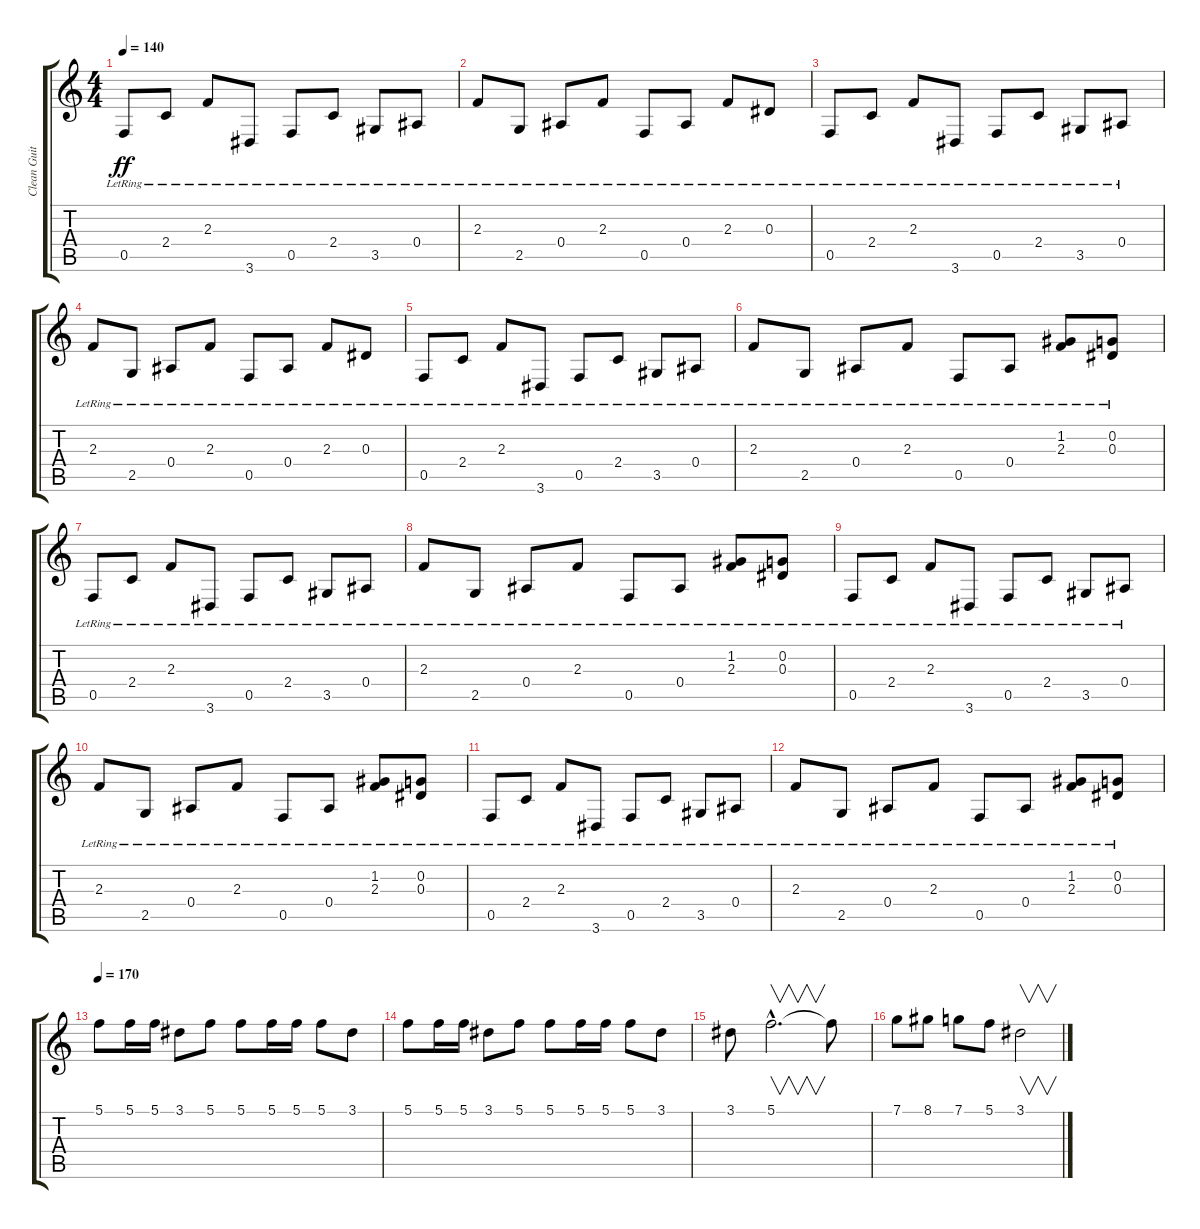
\track ("Clean Guitar" "Clean Guit") {instrument electricguitarjazz}
\staff {score tabs}
\tuning (C4 G3 Eb3 Bb2 F2 C2) {hide}
\ts (4 4)
\tempo 140
\clef g2
\ks c
0.5{lr}.8{dy ff} 2.4{lr}.8 2.3{lr}.8 3.6{lr}.8 0.5{lr}.8 2.4{lr}.8 3.5{lr}.8 0.4{lr}.8 |
2.3{lr}.8 2.5{lr}.8 0.4{lr}.8 2.3{lr}.8 0.5{lr}.8 0.4{lr}.8 2.3{lr}.8 0.3{lr}.8 |
0.5{lr}.8 2.4{lr}.8 2.3{lr}.8 3.6{lr}.8 0.5{lr}.8 2.4{lr}.8 3.5{lr}.8 0.4{lr}.8 |
2.3{lr}.8 2.5{lr}.8 0.4{lr}.8 2.3{lr}.8 0.5{lr}.8 0.4{lr}.8 2.3{lr}.8 0.3{lr}.8 |
0.5{lr}.8 2.4{lr}.8 2.3{lr}.8 3.6{lr}.8 0.5{lr}.8 2.4{lr}.8 3.5{lr}.8 0.4{lr}.8 |
2.3{lr}.8 2.5{lr}.8 0.4{lr}.8 2.3{lr}.8 0.5{lr}.8 0.4{lr}.8 (1.2 2.3{lr}).8 (0.2 0.3{lr}).8 |
0.5{lr}.8 2.4{lr}.8 2.3{lr}.8 3.6{lr}.8 0.5{lr}.8 2.4{lr}.8 3.5{lr}.8 0.4{lr}.8 |
2.3{lr}.8 2.5{lr}.8 0.4{lr}.8 2.3{lr}.8 0.5{lr}.8 0.4{lr}.8 (1.2 2.3{lr}).8 (0.2 0.3{lr}).8 |
0.5{lr}.8 2.4{lr}.8 2.3{lr}.8 3.6{lr}.8 0.5{lr}.8 2.4{lr}.8 3.5{lr}.8 0.4{lr}.8 |
2.3{lr}.8 2.5{lr}.8 0.4{lr}.8 2.3{lr}.8 0.5{lr}.8 0.4{lr}.8 (1.2{lr} 2.3{lr}).8 (0.2{lr} 0.3{lr}).8 |
0.5{lr}.8 2.4{lr}.8 2.3{lr}.8 3.6{lr}.8 0.5{lr}.8 2.4{lr}.8 3.5{lr}.8 0.4{lr}.8 |
2.3{lr}.8 2.5{lr}.8 0.4{lr}.8 2.3{lr}.8 0.5{lr}.8 0.4{lr}.8 (1.2{lr} 2.3{lr}).8 (0.2{lr} 0.3{lr}).8 |
\tempo 170
5.1.8{volume 12 instrument distortionguitar} 5.1.16 5.1.16 3.1.8 5.1.8 5.1.8 5.1.16 5.1.16 5.1.8 3.1.8 |
5.1.8{volume 12 instrument distortionguitar} 5.1.16 5.1.16 3.1.8 5.1.8 5.1.8 5.1.16 5.1.16 5.1.8 3.1.8 |
3.1.8 5.1{hac}.2{v d} 5.1{t}.8 |
7.1.8 8.1.8 7.1.8 5.1.8 3.1.2{v}
